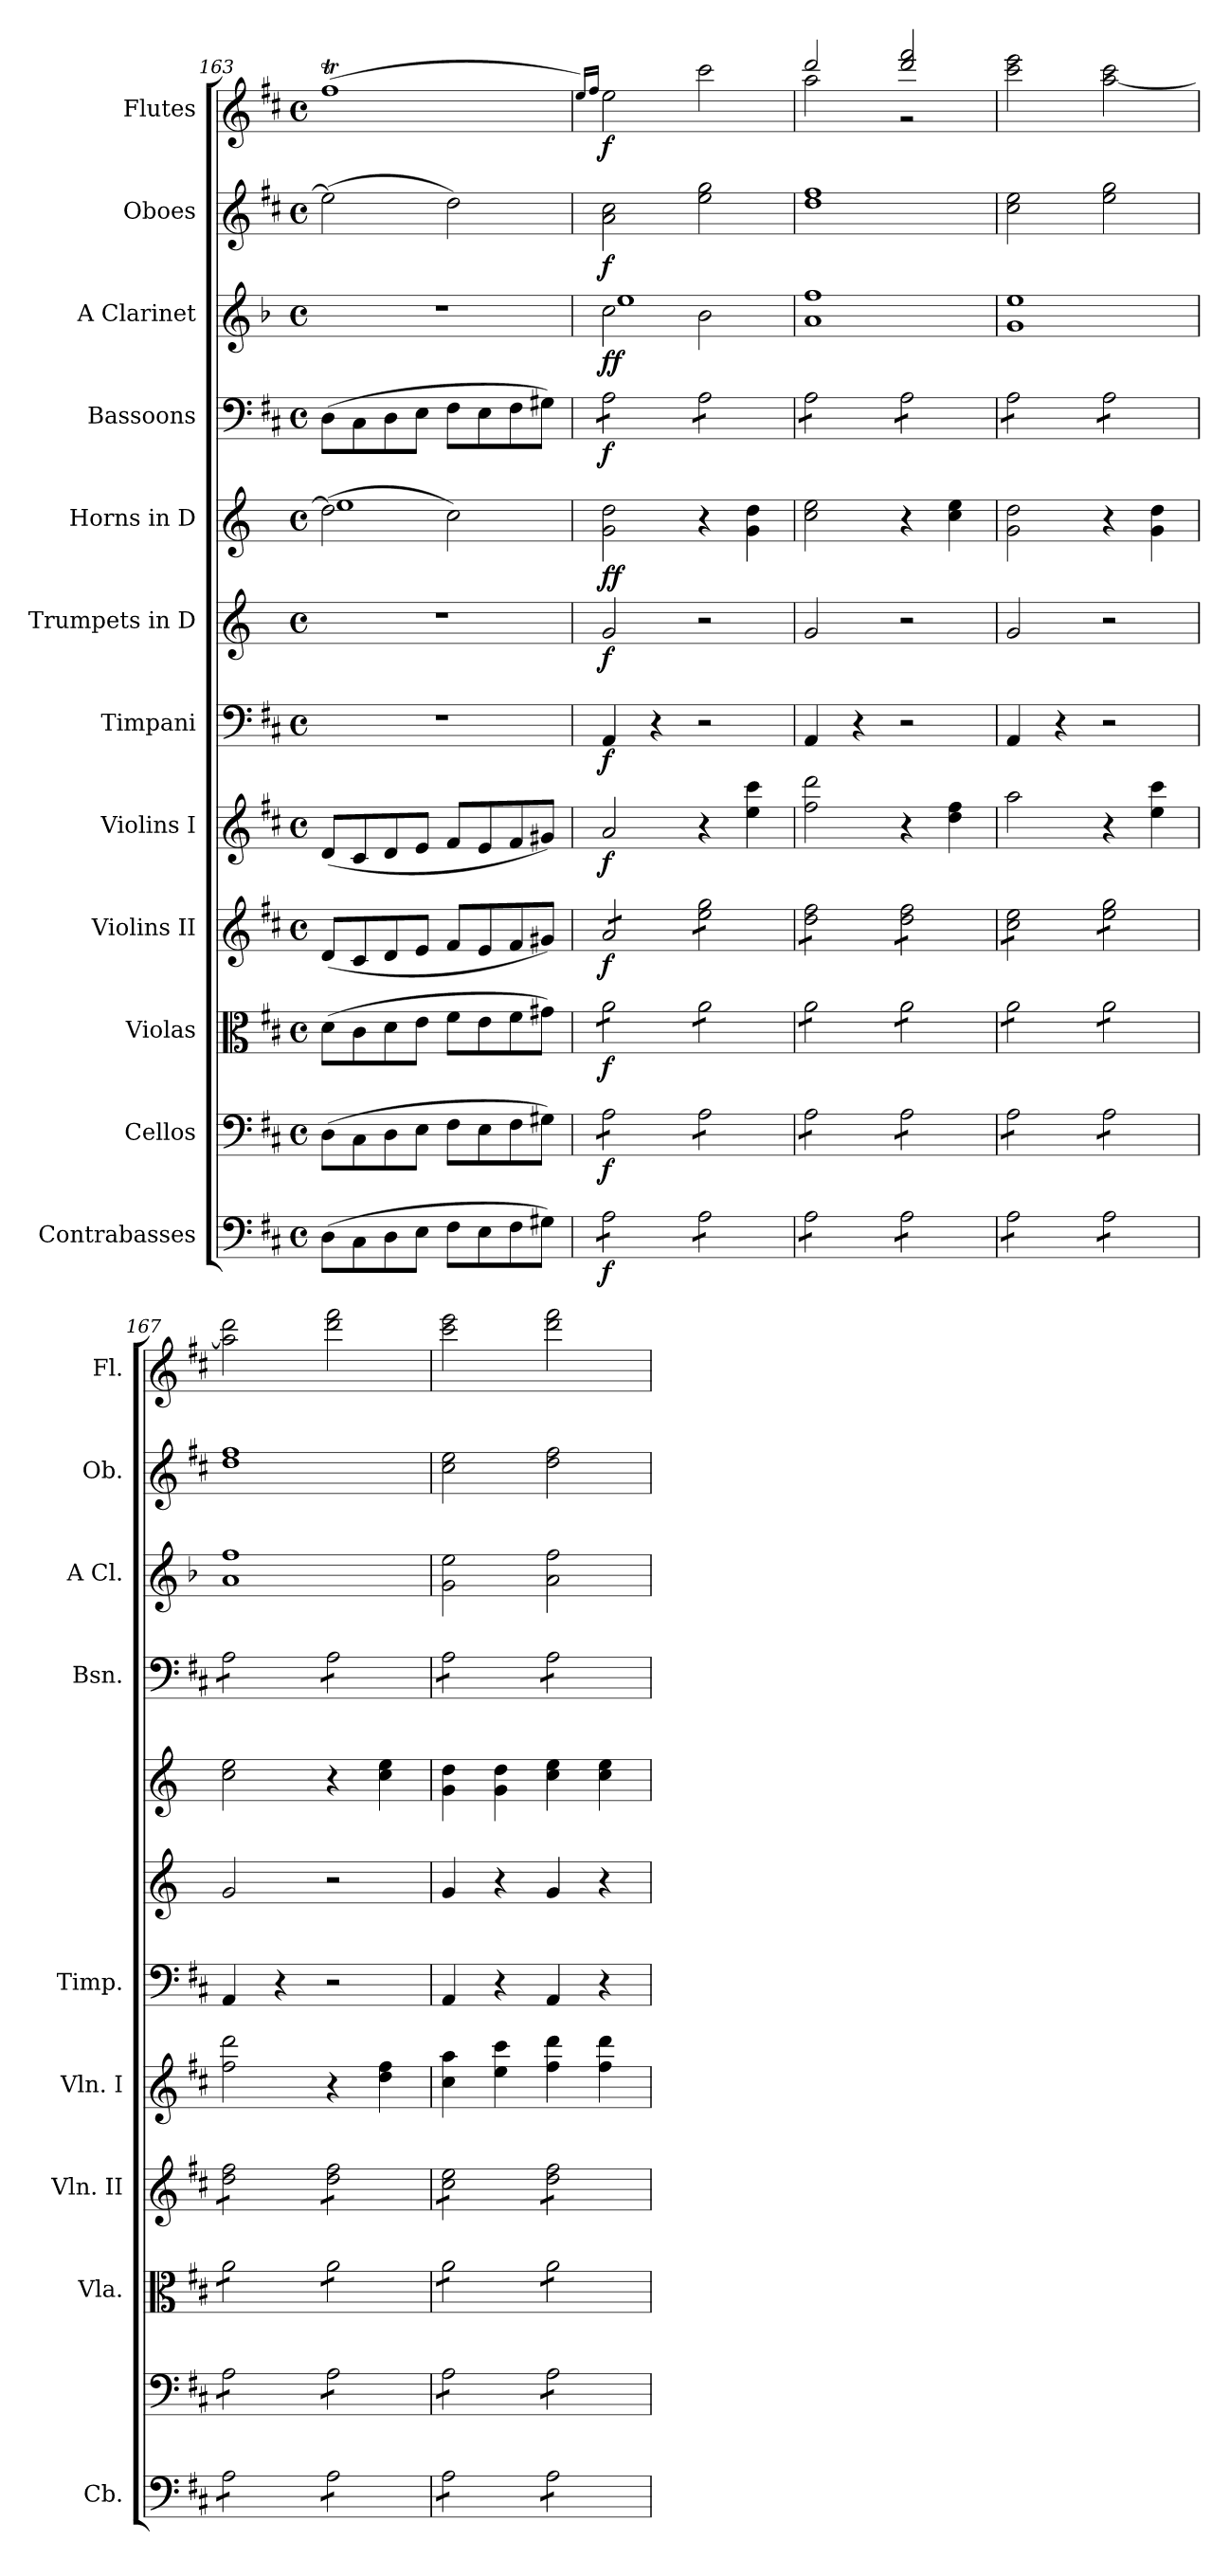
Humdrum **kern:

**kern	**dynam	**kern	**dynam	**kern	**dynam	**kern	**dynam	**kern	**dynam	**kern	**dynam	**kern	**dynam	**kern	**dynam	**kern	**dynam	**kern	**dynam	**kern	**dynam	**kern	**dynam
*part12	*part12	*part11	*part11	*part10	*part10	*part9	*part9	*part8	*part8	*part7	*part7	*part6	*part6	*part5	*part5	*part4	*part4	*part3	*part3	*part2	*part2	*part1	*part1
*staff12	*staff12	*staff11	*staff11	*staff10	*staff10	*staff9	*staff9	*staff8	*staff8	*staff7	*staff7	*staff6	*staff6	*staff5	*staff5	*staff4	*staff4	*staff3	*staff3	*staff2	*staff2	*staff1	*staff1
*I"Contrabasses	*	*I"Cellos	*	*I"Violas	*	*I"Violins II	*	*I"Violins I	*	*I"Timpani	*	*I"Trumpets in D	*	*I"Horns in D	*	*I"Bassoons	*	*I"A Clarinet	*	*I"Oboes	*	*I"Flutes	*
*I'Cb.	*	*	*	*I'Vla.	*	*I'Vln. II	*	*I'Vln. I	*	*I'Timp.	*	*	*	*	*	*I'Bsn.	*	*I'A Cl.	*	*I'Ob.	*	*I'Fl.	*
*clefF4	*	*clefF4	*	*clefC3	*	*clefG2	*	*clefG2	*	*clefF4	*	*clefG2	*	*clefG2	*	*clefF4	*	*clefG2	*	*clefG2	*	*clefG2	*
*ITrd7c12	*	*	*	*	*	*	*	*	*	*	*	*ITrd-1c-2	*	*ITrd6c10	*	*	*	*ITrd2c3	*	*	*	*	*
*k[f#c#]	*	*k[f#c#]	*	*k[f#c#]	*	*k[f#c#]	*	*k[f#c#]	*	*k[f#c#]	*	*k[f#c#]	*	*k[f#c#]	*	*k[f#c#]	*	*k[f#c#]	*	*k[f#c#]	*	*k[f#c#]	*
*M4/4	*	*M4/4	*	*M4/4	*	*M4/4	*	*M4/4	*	*M4/4	*	*M4/4	*	*M4/4	*	*M4/4	*	*M4/4	*	*M4/4	*	*M4/4	*
*met(c)	*	*met(c)	*	*met(c)	*	*met(c)	*	*met(c)	*	*met(c)	*	*met(c)	*	*met(c)	*	*met(c)	*	*met(c)	*	*met(c)	*	*met(c)	*
=163	=163	=163	=163	=163	=163	=163	=163	=163	=163	=163	=163	=163	=163	=163	=163	=163	=163	=163	=163	=163	=163	=163	=163
*	*	*	*	*	*	*	*	*	*	*	*	*	*	*^	*	*	*	*	*	*	*	*	*
(>8DD\L	.	(>8D\L	.	(>8d\L	.	(<8d/L	.	(<8d/L	.	1r	.	1r	.	(<2e\]	1f#	.	(>8D\L	.	1r	.	(>2ee\]	.	(>1ff#t	.
8CC#\	.	8C#\	.	8c#\	.	8c#/	.	8c#/	.	.	.	.	.	.	.	.	8C#\	.	.	.	.	.	.	.
8DD\	.	8D\	.	8d\	.	8d/	.	8d/	.	.	.	.	.	.	.	.	8D\	.	.	.	.	.	.	.
8EE\J	.	8E\J	.	8e\J	.	8e/J	.	8e/J	.	.	.	.	.	.	.	.	8E\J	.	.	.	.	.	.	.
8FF#\L	.	8F#\L	.	8f#\L	.	8f#/L	.	8f#/L	.	.	.	.	.	2d\)	.	.	8F#\L	.	.	.	2dd\)	.	.	.
8EE\	.	8E\	.	8e\	.	8e/	.	8e/	.	.	.	.	.	.	.	.	8E\	.	.	.	.	.	.	.
8FF#\	.	8F#\	.	8f#\	.	8f#/	.	8f#/	.	.	.	.	.	.	.	.	8F#\	.	.	.	.	.	.	.
8GG#X\J)	.	8G#X\J)	.	8g#X\J)	.	8g#X/J)	.	8g#X/J)	.	.	.	.	.	.	.	.	8G#X\J)	.	.	.	.	.	.	.
*	*	*	*	*	*	*	*	*	*	*	*	*	*	*v	*v	*	*	*	*	*	*	*	*	*
!!LO:PB:g=z
=164	=164	=164	=164	=164	=164	=164	=164	=164	=164	=164	=164	=164	=164	=164	=164	=164	=164	=164	=164	=164	=164	=164	=164
.	.	.	.	.	.	.	.	.	.	.	.	.	.	.	.	.	.	.	.	.	.	16qee/LL)	.
.	.	.	.	.	.	.	.	.	.	.	.	.	.	.	.	.	.	.	.	.	.	16qff#/JJ	.
*	*	*	*	*	*	*	*	*	*	*	*	*	*	*	*	*	*	*^	*	*	*	*	*
!	!LO:DY:b	!	!LO:DY:b	!	!LO:DY:b	!	!LO:DY:b	!	!LO:DY:b	!	!LO:DY:b	!	!LO:DY:b	!	!LO:DY:b	!	!	!	!	!	!	!	!	!
!	!	!	!	!	!	!	!	!	!	!	!	!	!	!	!LO:DY:n=1:b	!	!LO:DY:b	!	!	!LO:DY:b	!	!	!	!
!	!	!	!	!	!	!	!	!	!	!	!	!	!	!	!	!	!	!	!	!LO:DY:n=1:b	!	!LO:DY:b	!	!LO:DY:b
*tremolo	*	*	*	*	*	*	*	*	*	*	*	*	*	*	*	*	*	*	*	*	*	*	*	*
*	*	*tremolo	*	*	*	*	*	*	*	*	*	*	*	*	*	*	*	*	*	*	*	*	*	*
*	*	*	*	*tremolo	*	*	*	*	*	*	*	*	*	*	*	*	*	*	*	*	*	*	*	*
*	*	*	*	*	*	*tremolo	*	*	*	*	*	*	*	*	*	*	*	*	*	*	*	*	*	*
*	*	*	*	*	*	*	*	*	*	*	*	*	*	*	*	*tremolo	*	*	*	*	*	*	*	*
8AA\L	f	8A\L	f	8a\L	f	8a/L	f	2a/	f	4AA/	f	2a/	f	2A\ 2e\	f f	8A\L	f	2a\	1cc#	f f	2a\ 2cc#\	f	2ee\	f
8AA\	.	8A\	.	8a\	.	8a/	.	.	.	.	.	.	.	.	.	8A\	.	.	.	.	.	.	.	.
8AA\	.	8A\	.	8a\	.	8a/	.	.	.	4r	.	.	.	.	.	8A\	.	.	.	.	.	.	.	.
8AA\J	.	8A\J	.	8a\J	.	8a/J	.	.	.	.	.	.	.	.	.	8A\J	.	.	.	.	.	.	.	.
8AA\L	.	8A\L	.	8a\L	.	8ee\ 8gg\L	.	4r	.	2r	.	2r	.	4r	.	8A\L	.	2g\	.	.	2ee\ 2gg\	.	2ccc#\	.
8AA\	.	8A\	.	8a\	.	8ee\ 8gg\	.	.	.	.	.	.	.	.	.	8A\	.	.	.	.	.	.	.	.
8AA\	.	8A\	.	8a\	.	8ee\ 8gg\	.	4ee\ 4ccc#\	.	.	.	.	.	4A\ 4e\	.	8A\	.	.	.	.	.	.	.	.
8AA\J	.	8A\J	.	8a\J	.	8ee\ 8gg\J	.	.	.	.	.	.	.	.	.	8A\J	.	.	.	.	.	.	.	.
*	*	*	*	*	*	*	*	*	*	*	*	*	*	*	*	*	*	*v	*v	*	*	*	*	*
=165	=165	=165	=165	=165	=165	=165	=165	=165	=165	=165	=165	=165	=165	=165	=165	=165	=165	=165	=165	=165	=165	=165	=165
*	*	*	*	*	*	*	*	*	*	*	*	*	*	*	*	*	*	*	*	*	*	*^	*
8AA\L	.	8A\L	.	8a\L	.	8dd\ 8ff#\L	.	2ff#\ 2ddd\	.	4AA/	.	2a/	.	2d\ 2f#\	.	8A\L	.	1f# 1dd	.	1dd 1ff#	.	2ddd/	2aa\	.
8AA\	.	8A\	.	8a\	.	8dd\ 8ff#\	.	.	.	.	.	.	.	.	.	8A\	.	.	.	.	.	.	.	.
8AA\	.	8A\	.	8a\	.	8dd\ 8ff#\	.	.	.	4r	.	.	.	.	.	8A\	.	.	.	.	.	.	.	.
8AA\J	.	8A\J	.	8a\J	.	8dd\ 8ff#\J	.	.	.	.	.	.	.	.	.	8A\J	.	.	.	.	.	.	.	.
8AA\L	.	8A\L	.	8a\L	.	8dd\ 8ff#\L	.	4r	.	2r	.	2r	.	4r	.	8A\L	.	.	.	.	.	2ddd/ 2fff#/	2r	.
8AA\	.	8A\	.	8a\	.	8dd\ 8ff#\	.	.	.	.	.	.	.	.	.	8A\	.	.	.	.	.	.	.	.
8AA\	.	8A\	.	8a\	.	8dd\ 8ff#\	.	4dd\ 4ff#\	.	.	.	.	.	4d\ 4f#\	.	8A\	.	.	.	.	.	.	.	.
8AA\J	.	8A\J	.	8a\J	.	8dd\ 8ff#\J	.	.	.	.	.	.	.	.	.	8A\J	.	.	.	.	.	.	.	.
*	*	*	*	*	*	*	*	*	*	*	*	*	*	*	*	*	*	*	*	*	*	*v	*v	*
=166	=166	=166	=166	=166	=166	=166	=166	=166	=166	=166	=166	=166	=166	=166	=166	=166	=166	=166	=166	=166	=166	=166	=166
8AA\L	.	8A\L	.	8a\L	.	8cc#\ 8ee\L	.	2aa\	.	4AA/	.	2a/	.	2A\ 2e\	.	8A\L	.	1e 1cc#	.	2cc#\ 2ee\	.	2ccc#\ 2eee\	.
8AA\	.	8A\	.	8a\	.	8cc#\ 8ee\	.	.	.	.	.	.	.	.	.	8A\	.	.	.	.	.	.	.
8AA\	.	8A\	.	8a\	.	8cc#\ 8ee\	.	.	.	4r	.	.	.	.	.	8A\	.	.	.	.	.	.	.
8AA\J	.	8A\J	.	8a\J	.	8cc#\ 8ee\J	.	.	.	.	.	.	.	.	.	8A\J	.	.	.	.	.	.	.
8AA\L	.	8A\L	.	8a\L	.	8ee\ 8gg\L	.	4r	.	2r	.	2r	.	4r	.	8A\L	.	.	.	2ee\ 2gg\	.	[2aa\ 2ccc#\	.
8AA\	.	8A\	.	8a\	.	8ee\ 8gg\	.	.	.	.	.	.	.	.	.	8A\	.	.	.	.	.	.	.
8AA\	.	8A\	.	8a\	.	8ee\ 8gg\	.	4ee\ 4ccc#\	.	.	.	.	.	4A\ 4e\	.	8A\	.	.	.	.	.	.	.
8AA\J	.	8A\J	.	8a\J	.	8ee\ 8gg\J	.	.	.	.	.	.	.	.	.	8A\J	.	.	.	.	.	.	.
=167	=167	=167	=167	=167	=167	=167	=167	=167	=167	=167	=167	=167	=167	=167	=167	=167	=167	=167	=167	=167	=167	=167	=167
8AA\L	.	8A\L	.	8a\L	.	8dd\ 8ff#\L	.	2ff#\ 2ddd\	.	4AA/	.	2a/	.	2d\ 2f#\	.	8A\L	.	1f# 1dd	.	1dd 1ff#	.	2aa\] 2ddd\	.
8AA\	.	8A\	.	8a\	.	8dd\ 8ff#\	.	.	.	.	.	.	.	.	.	8A\	.	.	.	.	.	.	.
8AA\	.	8A\	.	8a\	.	8dd\ 8ff#\	.	.	.	4r	.	.	.	.	.	8A\	.	.	.	.	.	.	.
8AA\J	.	8A\J	.	8a\J	.	8dd\ 8ff#\J	.	.	.	.	.	.	.	.	.	8A\J	.	.	.	.	.	.	.
8AA\L	.	8A\L	.	8a\L	.	8dd\ 8ff#\L	.	4r	.	2r	.	2r	.	4r	.	8A\L	.	.	.	.	.	2ddd\ 2fff#\	.
8AA\	.	8A\	.	8a\	.	8dd\ 8ff#\	.	.	.	.	.	.	.	.	.	8A\	.	.	.	.	.	.	.
8AA\	.	8A\	.	8a\	.	8dd\ 8ff#\	.	4dd\ 4ff#\	.	.	.	.	.	4d\ 4f#\	.	8A\	.	.	.	.	.	.	.
8AA\J	.	8A\J	.	8a\J	.	8dd\ 8ff#\J	.	.	.	.	.	.	.	.	.	8A\J	.	.	.	.	.	.	.
=168	=168	=168	=168	=168	=168	=168	=168	=168	=168	=168	=168	=168	=168	=168	=168	=168	=168	=168	=168	=168	=168	=168	=168
8AA\L	.	8A\L	.	8a\L	.	8cc#\ 8ee\L	.	4cc#\ 4aa\	.	4AA/	.	4a/	.	4A\ 4e\	.	8A\L	.	2e\ 2cc#\	.	2cc#\ 2ee\	.	2ccc#\ 2eee\	.
8AA\	.	8A\	.	8a\	.	8cc#\ 8ee\	.	.	.	.	.	.	.	.	.	8A\	.	.	.	.	.	.	.
8AA\	.	8A\	.	8a\	.	8cc#\ 8ee\	.	4ee\ 4ccc#\	.	4r	.	4r	.	4A\ 4e\	.	8A\	.	.	.	.	.	.	.
8AA\J	.	8A\J	.	8a\J	.	8cc#\ 8ee\J	.	.	.	.	.	.	.	.	.	8A\J	.	.	.	.	.	.	.
8AA\L	.	8A\L	.	8a\L	.	8dd\ 8ff#\L	.	4ff#\ 4ddd\	.	4AA/	.	4a/	.	4d\ 4f#\	.	8A\L	.	2f#\ 2dd\	.	2dd\ 2ff#\	.	2ddd\ 2fff#\	.
8AA\	.	8A\	.	8a\	.	8dd\ 8ff#\	.	.	.	.	.	.	.	.	.	8A\	.	.	.	.	.	.	.
8AA\	.	8A\	.	8a\	.	8dd\ 8ff#\	.	4ff#\ 4ddd\	.	4r	.	4r	.	4d\ 4f#\	.	8A\	.	.	.	.	.	.	.
8AA\J	.	8A\J	.	8a\J	.	8dd\ 8ff#\J	.	.	.	.	.	.	.	.	.	8A\J	.	.	.	.	.	.	.
*	*	*	*	*	*	*	*	*	*	*	*	*	*	*	*	*Xtremolo	*	*	*	*	*	*	*
*	*	*	*	*	*	*Xtremolo	*	*	*	*	*	*	*	*	*	*	*	*	*	*	*	*	*
*	*	*	*	*Xtremolo	*	*	*	*	*	*	*	*	*	*	*	*	*	*	*	*	*	*	*
*	*	*Xtremolo	*	*	*	*	*	*	*	*	*	*	*	*	*	*	*	*	*	*	*	*	*
*Xtremolo	*	*	*	*	*	*	*	*	*	*	*	*	*	*	*	*	*	*	*	*	*	*	*
=	=	=	=	=	=	=	=	=	=	=	=	=	=	=	=	=	=	=	=	=	=	=	=
*-	*-	*-	*-	*-	*-	*-	*-	*-	*-	*-	*-	*-	*-	*-	*-	*-	*-	*-	*-	*-	*-	*-	*-
